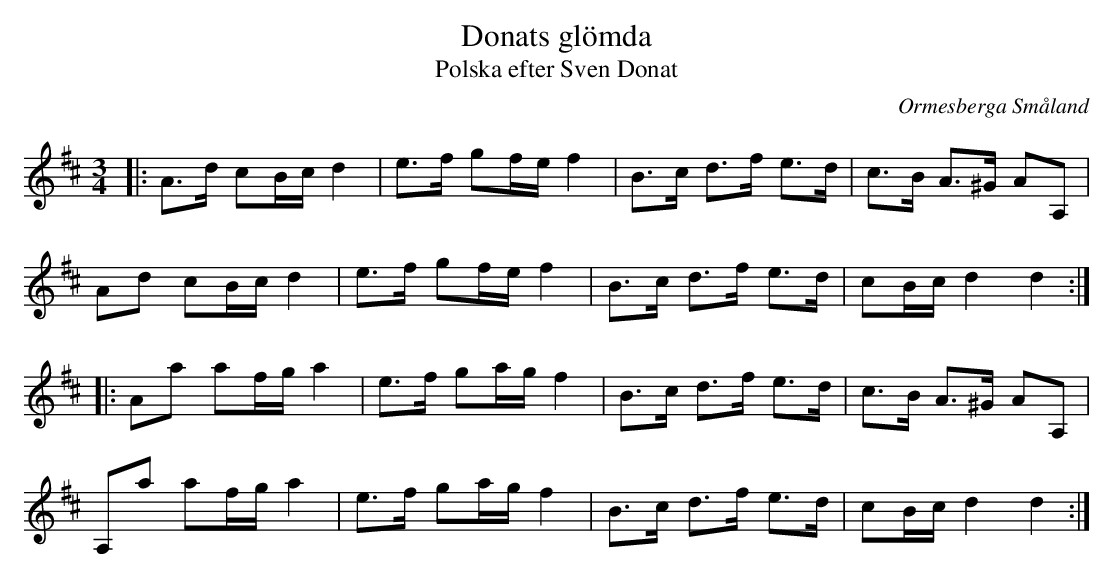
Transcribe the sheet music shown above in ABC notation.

X:1
T:Donats glömda
T:Polska efter Sven Donat
O:Ormesberga Småland
M:3/4
L:1/8
K:C
K:D
|: A>d cB/c/ d2 | e>f gf/e/ f2 | B>c d>f e>d | c>B A>^G AA, |
Ad cB/c/ d2 | e>f gf/e/ f2 | B>c d>f e>d | cB/c/ d2 d2 ::
Aa af/g/ a2 | e>f ga/g/ f2 | B>c d>f e>d | c>B A>^G AA, |
A,a af/g/ a2 | e>f ga/g/ f2 | B>c d>f e>d | cB/c/ d2 d2 :|
